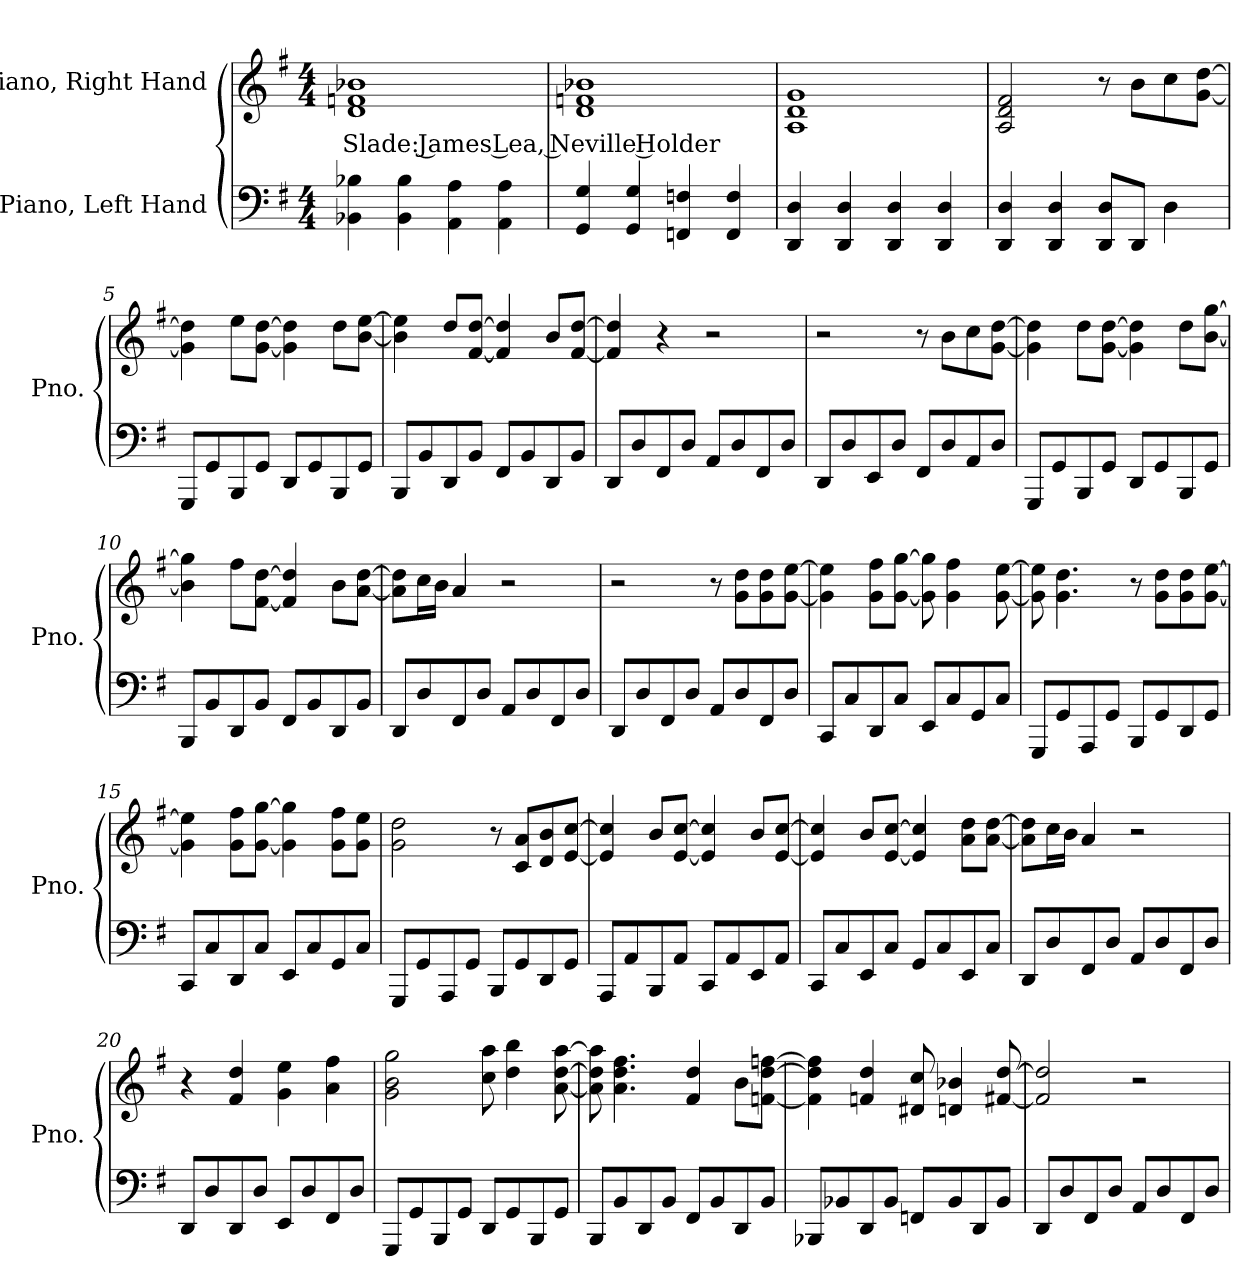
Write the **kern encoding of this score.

**kern	**kern	**text
*part2	*part1	*part1
*staff2	*staff1	*staff1
*I"Piano, Left Hand	*I"Piano, Right Hand	*
*I'Pno.	*I'Pno.	*
*clefF4	*clefG2	*
*k[f#]	*k[f#]	*
*M4/4	*M4/4	*
*MM100	*MM100	*
=1	=1	=1
!	!	!LO:LY:b
4BB-X\ 4B-X\	1d 1fn 1b-X	Slade: James Lea, Neville Holder
4BB-\ 4B-\	.	.
4AA\ 4A\	.	.
4AA\ 4A\	.	.
=2	=2	=2
4GG/ 4G/	1d 1fn 1b-X	.
4GG/ 4G/	.	.
4FFn/ 4Fn/	.	.
4FF/ 4F/	.	.
=3	=3	=3
4DD/ 4D/	1A 1d 1g	.
4DD/ 4D/	.	.
4DD/ 4D/	.	.
4DD/ 4D/	.	.
!!LO:LB:g=z
=4	=4	=4
4DD/ 4D/	2A/ 2d/ 2f#/	.
4DD/ 4D/	.	.
8DD/ 8D/L	8r	.
8DD/J	8b\L	.
4D\	8cc\	.
.	[8g\ [8dd\J	.
=5	=5	=5
8GGG/L	4g\] 4dd\]	.
8GG/	.	.
8BBB/	8ee\L	.
8GG/J	[8g\ [8dd\J	.
8DD/L	4g\] 4dd\]	.
8GG/	.	.
8BBB/	8dd\L	.
8GG/J	[8b\ [8ee\J	.
=6	=6	=6
8BBB/L	4b\] 4ee\]	.
8BB/	.	.
8DD/	8dd/L	.
8BB/J	[8f#/ [8dd/J	.
8FF#/L	4f#/] 4dd/]	.
8BB/	.	.
8DD/	8b/L	.
8BB/J	[8f#/ [8dd/J	.
=7	=7	=7
8DD/L	4f#/] 4dd/]	.
8D/	.	.
8FF#/	4r	.
8D/J	.	.
8AA/L	2r	.
8D/	.	.
8FF#/	.	.
8D/J	.	.
=8	=8	=8
8DD/L	2r	.
8D/	.	.
8EE/	.	.
8D/J	.	.
8FF#/L	8r	.
8D/	8b\L	.
8AA/	8cc\	.
8D/J	[8g\ [8dd\J	.
!!LO:LB:g=z
=9	=9	=9
8GGG/L	4g\] 4dd\]	.
8GG/	.	.
8BBB/	8dd\L	.
8GG/J	[8g\ [8dd\J	.
8DD/L	4g\] 4dd\]	.
8GG/	.	.
8BBB/	8dd\L	.
8GG/J	[8b\ [8gg\J	.
=10	=10	=10
8BBB/L	4b\] 4gg\]	.
8BB/	.	.
8DD/	8ff#\L	.
8BB/J	[8f#\ [8dd\J	.
8FF#/L	4f#/] 4dd/]	.
8BB/	.	.
8DD/	8b\L	.
8BB/J	[8a\ [8dd\J	.
=11	=11	=11
8DD/L	8a\] 8dd\]L	.
8D/	16cc\L	.
.	16b\JJ	.
8FF#/	4a/	.
8D/J	.	.
8AA/L	2r	.
8D/	.	.
8FF#/	.	.
8D/J	.	.
=12	=12	=12
8DD/L	2r	.
8D/	.	.
8FF#/	.	.
8D/J	.	.
8AA/L	8r	.
8D/	8g\ 8dd\L	.
8FF#/	8g\ 8dd\	.
8D/J	[8g\ [8ee\J	.
!!LO:LB:g=z
=13	=13	=13
8CC/L	4g\] 4ee\]	.
8C/	.	.
8DD/	8g\ 8ff#\L	.
8C/J	[8g\ [8gg\J	.
8EE/L	8g\] 8gg\]	.
8C/	4g\ 4ff#\	.
8GG/	.	.
8C/J	[8g\ [8ee\	.
=14	=14	=14
8GGG/L	8g\] 8ee\]	.
8GG/	4.g\ 4.dd\	.
8AAA/	.	.
8GG/J	.	.
8BBB/L	8r	.
8GG/	8g\ 8dd\L	.
8DD/	8g\ 8dd\	.
8GG/J	[8g\ [8ee\J	.
=15	=15	=15
8CC/L	4g\] 4ee\]	.
8C/	.	.
8DD/	8g\ 8ff#\L	.
8C/J	[8g\ [8gg\J	.
8EE/L	4g\] 4gg\]	.
8C/	.	.
8GG/	8g\ 8ff#\L	.
8C/J	8g\ 8ee\J	.
=16	=16	=16
8GGG/L	2g\ 2dd\	.
8GG/	.	.
8AAA/	.	.
8GG/J	.	.
8BBB/L	8r	.
8GG/	8c/ 8a/L	.
8DD/	8d/ 8b/	.
8GG/J	[8e/ [8cc/J	.
!!LO:LB:g=z
=17	=17	=17
8AAA/L	4e/] 4cc/]	.
8AA/	.	.
8BBB/	8b/L	.
8AA/J	[8e/ [8cc/J	.
8CC/L	4e/] 4cc/]	.
8AA/	.	.
8EE/	8b/L	.
8AA/J	[8e/ [8cc/J	.
=18	=18	=18
8CC/L	4e/] 4cc/]	.
8C/	.	.
8EE/	8b/L	.
8C/J	[8e/ [8cc/J	.
8GG/L	4e/] 4cc/]	.
8C/	.	.
8EE/	8a\ 8dd\L	.
8C/J	[8a\ [8dd\J	.
=19	=19	=19
8DD/L	8a\] 8dd\]L	.
8D/	16cc\L	.
.	16b\JJ	.
8FF#/	4a/	.
8D/J	.	.
8AA/L	2r	.
8D/	.	.
8FF#/	.	.
8D/J	.	.
=20	=20	=20
8DD/L	4r	.
8D/	.	.
8DD/	4f#/ 4dd/	.
8D/J	.	.
8EE/L	4g\ 4ee\	.
8D/	.	.
8FF#/	4a\ 4ff#\	.
8D/J	.	.
!!LO:LB:g=z
=21	=21	=21
8GGG/L	2g\ 2b\ 2gg\	.
8GG/	.	.
8BBB/	.	.
8GG/J	.	.
8DD/L	8cc\ 8aa\	.
8GG/	4dd\ 4bb\	.
8BBB/	.	.
8GG/J	[8a\ [8dd\ [8aa\	.
=22	=22	=22
8BBB/L	8a\] 8dd\] 8aa\]	.
8BB/	4.a\ 4.dd\ 4.ff#\	.
8DD/	.	.
8BB/J	.	.
8FF#/L	4f#/ 4dd/	.
8BB/	.	.
8DD/	8b\L	.
8BB/J	[8fn\ [8dd\ [8ffn\J	.
=23	=23	=23
8BBB-X/L	4f\] 4dd\] 4ff\]	.
8BB-X/	.	.
8DD/	4fn/ 4dd/	.
8BB-/J	.	.
8FFn/L	8d#X/ 8cc/	.
8BB-/	4dn/ 4b-X/	.
8DD/	.	.
8BB-/J	[8f#X/ [8dd/	.
=24	=24	=24
8DD/L	2f#/] 2dd/]	.
8D/	.	.
8FF#/	.	.
8D/J	.	.
8AA/L	2r	.
8D/	.	.
8FF#/	.	.
8D/J	.	.
=	=	=
*-	*-	*-
